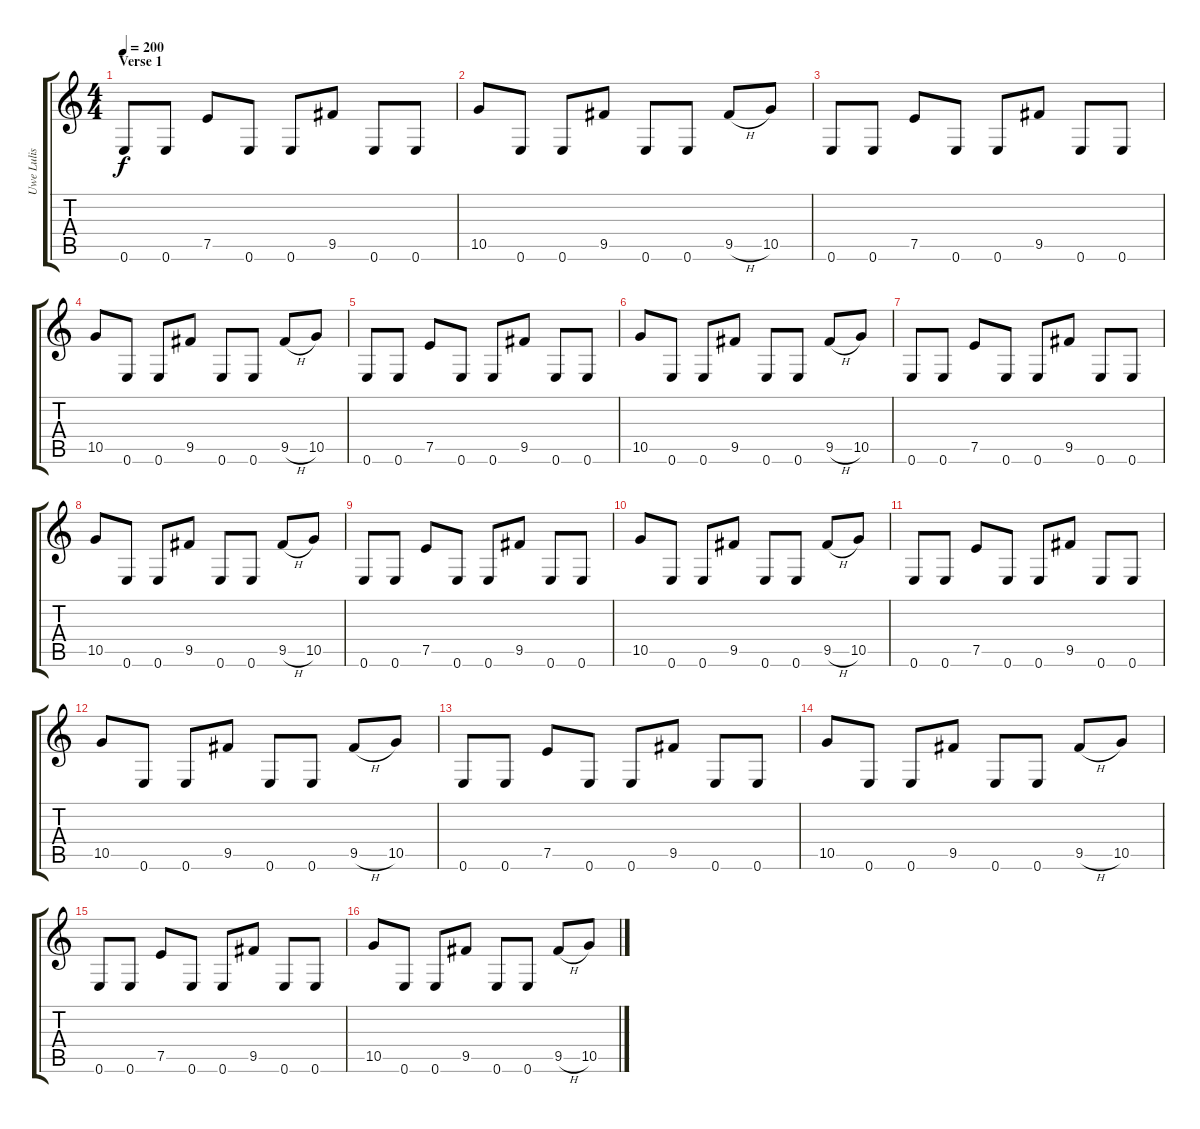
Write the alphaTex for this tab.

\track ("Uwe Lulis (Rhythm Guitar)" "Uwe Lulis ") {instrument distortionguitar}
\staff {score tabs}
\tuning (E4 B3 G3 D3 A2 E2) {hide}
\ts (4 4)
\section ("" "Verse 1")
\tempo 200
\clef g2
\ks c
0.6.8{dy f} 0.6.8 7.5.8 0.6.8 0.6.8 9.5.8 0.6.8 0.6.8 |
10.5.8 0.6.8 0.6.8 9.5.8 0.6.8 0.6.8 9.5{h}.8 10.5.8 |
0.6.8 0.6.8 7.5.8 0.6.8 0.6.8 9.5.8 0.6.8 0.6.8 |
10.5.8 0.6.8 0.6.8 9.5.8 0.6.8 0.6.8 9.5{h}.8 10.5.8 |
0.6.8 0.6.8 7.5.8 0.6.8 0.6.8 9.5.8 0.6.8 0.6.8 |
10.5.8 0.6.8 0.6.8 9.5.8 0.6.8 0.6.8 9.5{h}.8 10.5.8 |
0.6.8 0.6.8 7.5.8 0.6.8 0.6.8 9.5.8 0.6.8 0.6.8 |
10.5.8 0.6.8 0.6.8 9.5.8 0.6.8 0.6.8 9.5{h}.8 10.5.8 |
0.6.8 0.6.8 7.5.8 0.6.8 0.6.8 9.5.8 0.6.8 0.6.8 |
10.5.8 0.6.8 0.6.8 9.5.8 0.6.8 0.6.8 9.5{h}.8 10.5.8 |
0.6.8 0.6.8 7.5.8 0.6.8 0.6.8 9.5.8 0.6.8 0.6.8 |
10.5.8 0.6.8 0.6.8 9.5.8 0.6.8 0.6.8 9.5{h}.8 10.5.8 |
0.6.8 0.6.8 7.5.8 0.6.8 0.6.8 9.5.8 0.6.8 0.6.8 |
10.5.8 0.6.8 0.6.8 9.5.8 0.6.8 0.6.8 9.5{h}.8 10.5.8 |
0.6.8 0.6.8 7.5.8 0.6.8 0.6.8 9.5.8 0.6.8 0.6.8 |
10.5.8 0.6.8 0.6.8 9.5.8 0.6.8 0.6.8 9.5{h}.8 10.5.8
